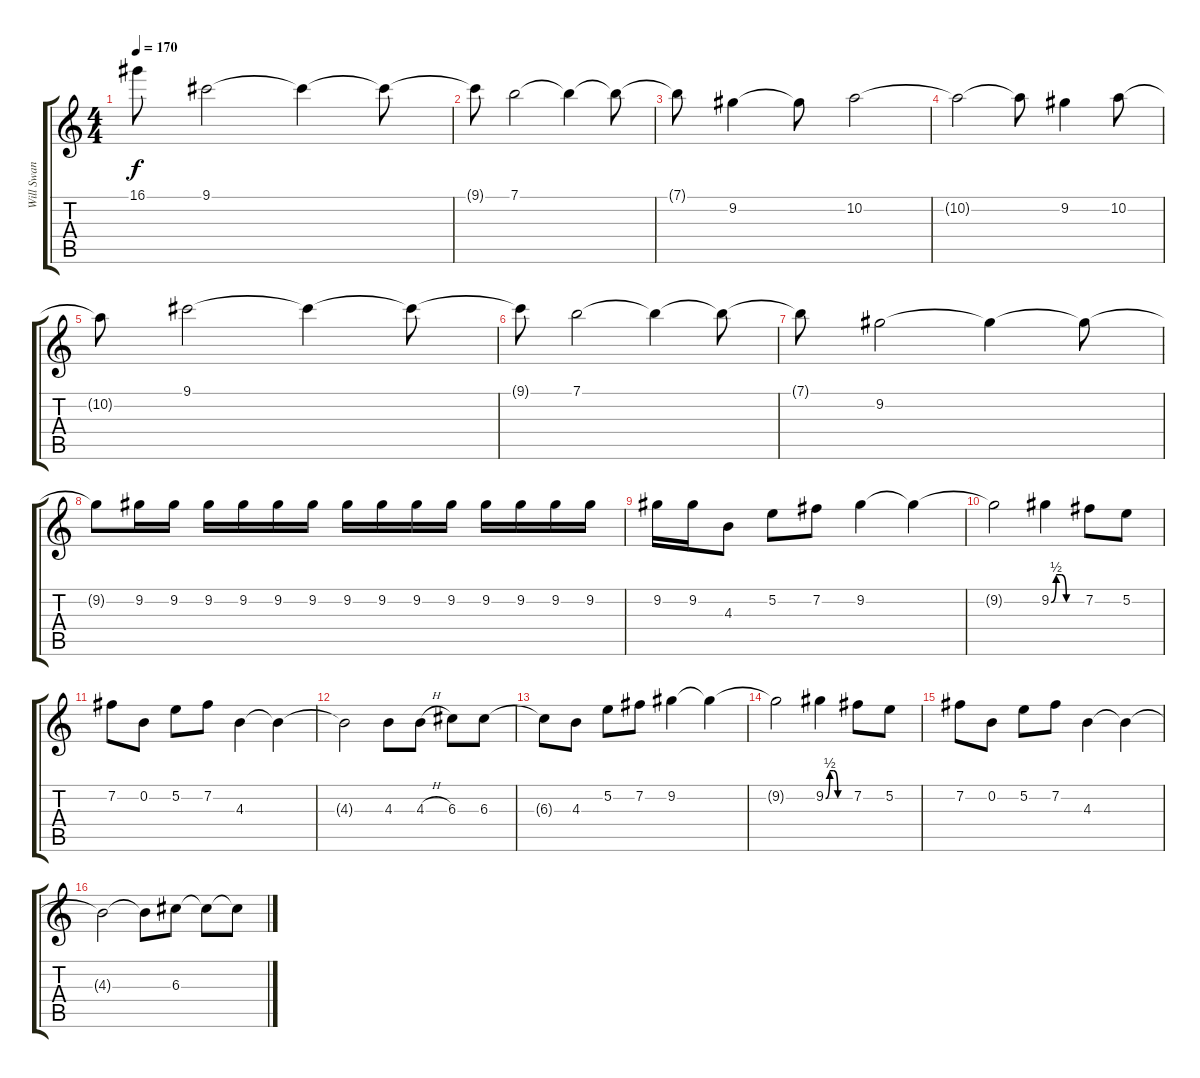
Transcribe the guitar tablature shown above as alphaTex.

\track ("Will Swan" "Will Swan") {instrument distortionguitar}
\staff {score tabs}
\tuning (E4 B3 G3 D3 A2 D2) {hide}
\ts (4 4)
\tempo 170
\clef g2
\ks c
16.1.8{dy f} 9.1.2 9.1{t}.4 9.1{t}.8 |
9.1{t}.8 7.1.2 7.1{t}.4 7.1{t}.8 |
7.1{t}.8 9.2.4 9.2{t}.8 10.2.2 |
10.2{t}.2 10.2{t}.8 9.2.4 10.2.8 |
10.2{t}.8 9.1.2 9.1{t}.4 9.1{t}.8 |
9.1{t}.8 7.1.2 7.1{t}.4 7.1{t}.8 |
7.1{t}.8 9.2.2 9.2{t}.4 9.2{t}.8 |
9.2{t}.8 9.2.16 9.2.16 9.2.16 9.2.16 9.2.16 9.2.16 9.2.16 9.2.16 9.2.16 9.2.16 9.2.16 9.2.16 9.2.16 9.2.16 |
9.2.16 9.2.16 4.3.8 5.2.8 7.2.8 9.2.4 9.2{t}.4 |
9.2{t}.2 9.2{be (custom 0 0 10 2 20 2 30 0 60 0)}.4 7.2.8 5.2.8 |
7.2.8 0.2.8 5.2.8 7.2.8 4.3.4 4.3{t}.4 |
4.3{t}.2 4.3.8 4.3{h}.8 6.3.8 6.3.8 |
6.3{t}.8 4.3.8 5.2.8 7.2.8 9.2.4 9.2{t}.4 |
9.2{t}.2 9.2{be (custom 0 0 10 2 20 2 30 0 60 0)}.4 7.2.8 5.2.8 |
7.2.8 0.2.8 5.2.8 7.2.8 4.3.4 4.3{t}.4 |
4.3{t}.2 4.3{t}.8 6.3.8 6.3{t}.8 6.3{t}.8
